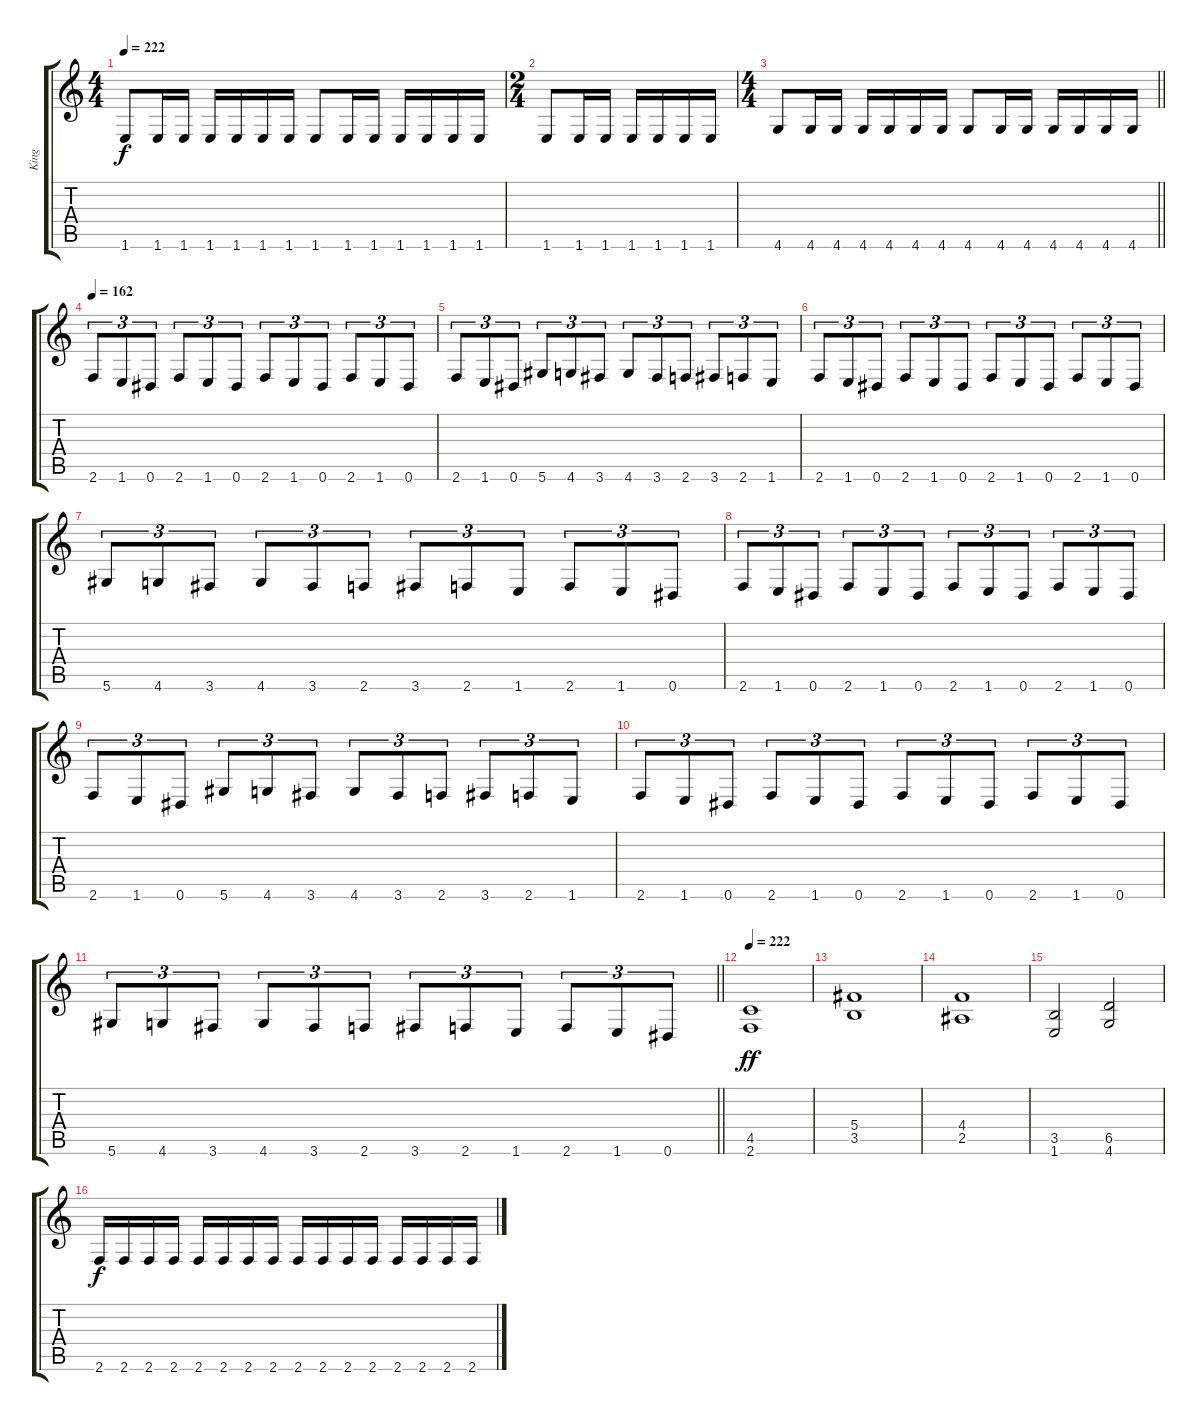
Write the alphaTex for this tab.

\track ("King" "King") {instrument distortionguitar}
\staff {score tabs}
\tuning (Eb4 Bb3 Gb3 Db3 Ab2 Eb2) {hide}
\ts (4 4)
\tempo 222
\clef g2
\ks c
1.6.8{dy f} 1.6.16 1.6.16 1.6.16 1.6.16 1.6.16 1.6.16 1.6.8 1.6.16 1.6.16 1.6.16 1.6.16 1.6.16 1.6.16 |
\ts (2 4)
1.6.8 1.6.16 1.6.16 1.6.16 1.6.16 1.6.16 1.6.16 |
\ts (4 4)
\barLineRight lightlight
4.6.8 4.6.16 4.6.16 4.6.16 4.6.16 4.6.16 4.6.16 4.6.8 4.6.16 4.6.16 4.6.16 4.6.16 4.6.16 4.6.16 |
\tempo 162
2.6.8{tu (3 2)} 1.6.8{tu (3 2)} 0.6.8{tu (3 2)} 2.6.8{tu (3 2)} 1.6.8{tu (3 2)} 0.6.8{tu (3 2)} 2.6.8{tu (3 2)} 1.6.8{tu (3 2)} 0.6.8{tu (3 2)} 2.6.8{tu (3 2)} 1.6.8{tu (3 2)} 0.6.8{tu (3 2)} |
2.6.8{tu (3 2)} 1.6.8{tu (3 2)} 0.6.8{tu (3 2)} 5.6.8{tu (3 2)} 4.6.8{tu (3 2)} 3.6.8{tu (3 2)} 4.6.8{tu (3 2)} 3.6.8{tu (3 2)} 2.6.8{tu (3 2)} 3.6.8{tu (3 2)} 2.6.8{tu (3 2)} 1.6.8{tu (3 2)} |
2.6.8{tu (3 2)} 1.6.8{tu (3 2)} 0.6.8{tu (3 2)} 2.6.8{tu (3 2)} 1.6.8{tu (3 2)} 0.6.8{tu (3 2)} 2.6.8{tu (3 2)} 1.6.8{tu (3 2)} 0.6.8{tu (3 2)} 2.6.8{tu (3 2)} 1.6.8{tu (3 2)} 0.6.8{tu (3 2)} |
5.6.8{tu (3 2)} 4.6.8{tu (3 2)} 3.6.8{tu (3 2)} 4.6.8{tu (3 2)} 3.6.8{tu (3 2)} 2.6.8{tu (3 2)} 3.6.8{tu (3 2)} 2.6.8{tu (3 2)} 1.6.8{tu (3 2)} 2.6.8{tu (3 2)} 1.6.8{tu (3 2)} 0.6.8{tu (3 2)} |
2.6.8{tu (3 2)} 1.6.8{tu (3 2)} 0.6.8{tu (3 2)} 2.6.8{tu (3 2)} 1.6.8{tu (3 2)} 0.6.8{tu (3 2)} 2.6.8{tu (3 2)} 1.6.8{tu (3 2)} 0.6.8{tu (3 2)} 2.6.8{tu (3 2)} 1.6.8{tu (3 2)} 0.6.8{tu (3 2)} |
2.6.8{tu (3 2)} 1.6.8{tu (3 2)} 0.6.8{tu (3 2)} 5.6.8{tu (3 2)} 4.6.8{tu (3 2)} 3.6.8{tu (3 2)} 4.6.8{tu (3 2)} 3.6.8{tu (3 2)} 2.6.8{tu (3 2)} 3.6.8{tu (3 2)} 2.6.8{tu (3 2)} 1.6.8{tu (3 2)} |
2.6.8{tu (3 2)} 1.6.8{tu (3 2)} 0.6.8{tu (3 2)} 2.6.8{tu (3 2)} 1.6.8{tu (3 2)} 0.6.8{tu (3 2)} 2.6.8{tu (3 2)} 1.6.8{tu (3 2)} 0.6.8{tu (3 2)} 2.6.8{tu (3 2)} 1.6.8{tu (3 2)} 0.6.8{tu (3 2)} |
\barLineRight lightlight
5.6.8{tu (3 2)} 4.6.8{tu (3 2)} 3.6.8{tu (3 2)} 4.6.8{tu (3 2)} 3.6.8{tu (3 2)} 2.6.8{tu (3 2)} 3.6.8{tu (3 2)} 2.6.8{tu (3 2)} 1.6.8{tu (3 2)} 2.6.8{tu (3 2)} 1.6.8{tu (3 2)} 0.6.8{tu (3 2)} |
\tempo 222
(4.5 2.6).1{dy ff} |
(5.4 3.5).1 |
(4.4 2.5).1 |
(3.5 1.6).2 (6.5 4.6).2 |
2.6.16{dy f} 2.6.16 2.6.16 2.6.16 2.6.16 2.6.16 2.6.16 2.6.16 2.6.16 2.6.16 2.6.16 2.6.16 2.6.16 2.6.16 2.6.16 2.6.16
